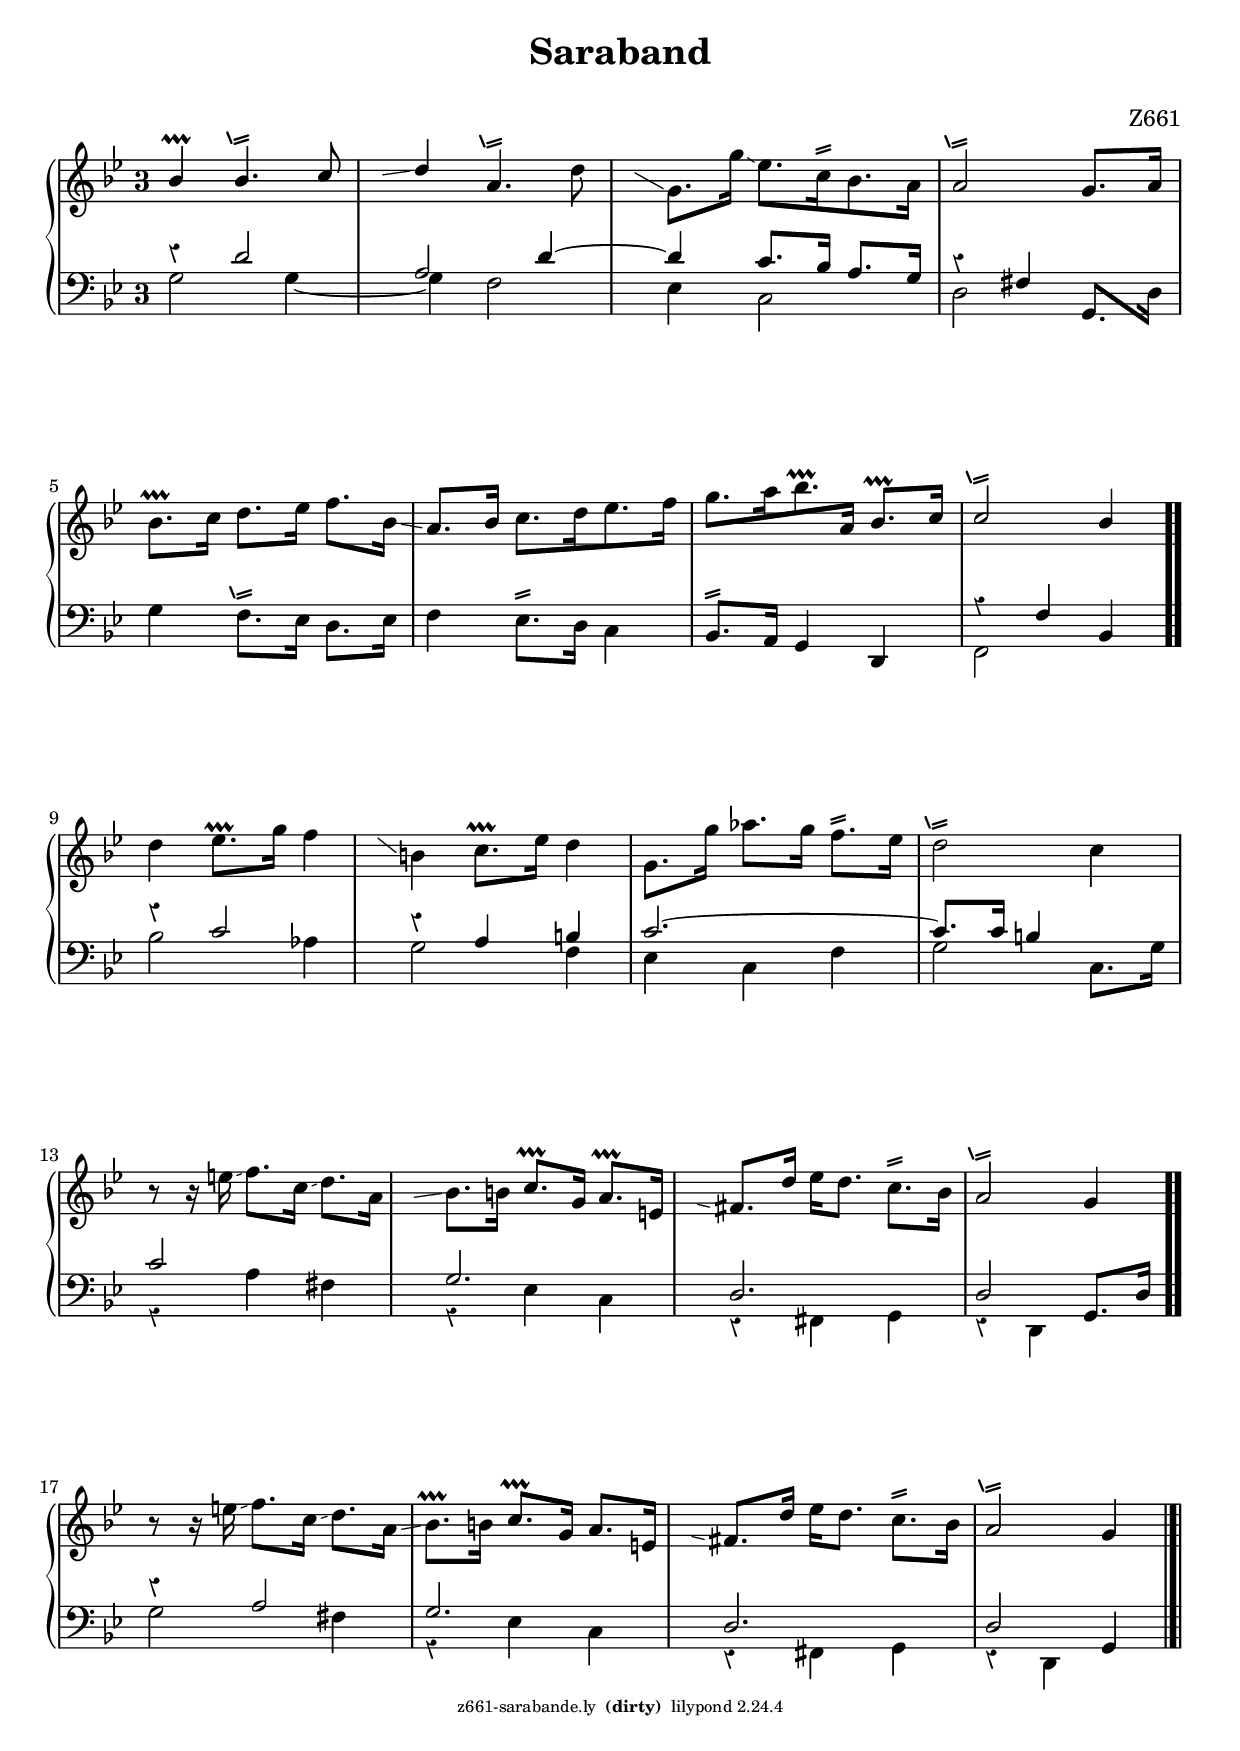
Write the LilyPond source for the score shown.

\version "2.18.2"

\include "../../include/general.ily"

breaks = {
    s2. \noBreak s2. \noBreak s2. \noBreak s2. \break
    s2. \noBreak s2. \noBreak s2. \noBreak s2. \break 

    s2. \noBreak s2. \noBreak s2. \noBreak s2. \break
    s2. \noBreak s2. \noBreak s2. \noBreak s2. \break
    s2. \noBreak s2. \noBreak s2. \noBreak s2. \break
}

#(set-global-staff-size 20)
\paper { print-all-headers = ##t }
\version "2.18.2"

\version "2.18.2"

shake = \markup { \path #.2 #'(
    (moveto 0 0)
    (lineto 1.3 .4)
    (moveto 0 .4)
    (lineto 1.3 .8)
    ) }

plainShake = \markup { \path #.2 #'(
    (moveto 0 0)
    (lineto 1.3 .4)
    (moveto 0 .4)
    (lineto 1.3 .8)
    (moveto -0.3 0.1)
    (lineto -0.7 1.1)
    ) }

shakeTurned = \markup { \path #.25 #'(
    (moveto 0 0)
    (lineto 1.3 .4)
    (moveto 0 .4)
    (lineto 1.3 .8)
    (moveto -0.5 0)
    (curveto -0.5 1.5 2 2 2 0)
    ) }

repeatGliss = #(define-music-function (parser location grace)
  (ly:pitch?)
  #{
    % the next two lines ensure the glissando is long enough
    % to be visible
    \once \override Glissando.springs-and-rods
      = #ly:spanner::set-spacing-rods
    \once \override Glissando.minimum-length = #4.5
    \once \hideNotes
    \grace $grace \glissando
  #})



cstr = \change Staff = "right"
cstl = \change Staff = "left"

global = {
  \key g \minor
  \override Staff.TimeSignature.style = #'single-digit
  \time 3/4
  \override Staff.Rest #'style = #'classical
  %\override Staff.NoteCollision #'merge-differently-dotted = ##t
  %\set Timing.beamExceptions = #'( (end . (((1 . 16) . (4 4 4 4)))) )
}

right = \relative c'' {
  \global
  
  \stemUp bes4\prallprall bes4.^\plainShake c8
  \repeatGliss c d4 a4.^\plainShake \stemDown d8
  \once \stemUp \repeatGliss d g,8. g'16\glissando ees8.[ c16^\shake bes8. a16]
  \stemNeutral a2^\plainShake g8. a16
    
  bes8.\prallprall c16 d8. ees16 f8. bes,16\glissando
  a8. bes16 c8.[ d16 ees8. f16]
  g8.[ a16 bes8.\prallprall \stemUp a,16] bes8.\prallprall c16
  c2^\plainShake bes4 \bar ".."
  
  \stemNeutral d4 ees8.\prallprall g16 f4
  \repeatGliss f b, c8.\prallprall ees16 d4
  g,8. g'16 aes8. g16 f8.^\shake ees16
  d2^\plainShake c4
  
  r8 r16 e\glissando f8. c16\glissando d8. a16
  \repeatGliss a bes8. b16 c8.\prallprall g16 a8.\prallprall e16
  \repeatGliss g fis8. d'16 ees d8. c^\shake bes16
  a2^\plainShake g4 \bar ".."
  
  r8 r16 e'\glissando f8. c16\glissando d8. a16\glissando
  bes8.\prallprall b16 c8.\prallprall g16 a8. e16
  \repeatGliss g fis8. d'16 ees d8. c^\shake bes16
  a2^\plainShake g4 \bar "|.|"
}

leftUp = \relative c' {
  \global
  
  \voiceOne
  r4 d2
  a d4 ~ 
  d c8. bes16 a8. g16 
  r4 fis s4
    
  s2. s s
  r4 f bes, \bar ".."
  
  r4 c'2
  r4 a b
  c2. ~ 
  c8. c16 b4 s
  
  c2 s4
  g2.
  d2.
  d2 g,8. d'16 \bar ".."
  
  r4 a'2
  g2. 
  d
  d2 g,4 \bar "|.|"
}

leftDown = \relative c' {
  \global
  
  \voiceTwo 
  g2 g4 ~ 
  g f2
  ees4 c2
  d \once \stemUp g,8. d'16
    
  g4 f8.^\plainShake ees16 d8. ees16
  f4 ees8.^\shake d16 c4
  \oneVoice bes8.^\shake a16 g4 d
  \voiceTwo f2 s4 \bar ".."
  
  bes'2 aes4
  g2 f4
  ees c f
  g2 c,8. g'16
  
  r4 a fis
  r ees c
  r fis, g
  r d s
  
  g'2 fis4
  r ees c
  r fis, g
  r d s \bar "|.|"
}

\score {
  \header {
    title = "Saraband"
    opus = "Z661"
  }

  \new PianoStaff <<
    \new Staff = "right" {
      %<< 
      %\breaks
        \new Voice { \right }
        %>>
    }
    \new Staff = "left" { 
      <<
        %\breaks 
        \new Voice { \clef bass \leftUp }
        \new Voice { \leftDown }
      >>
    }
  >>
  \layout { indent = 0 }
}

